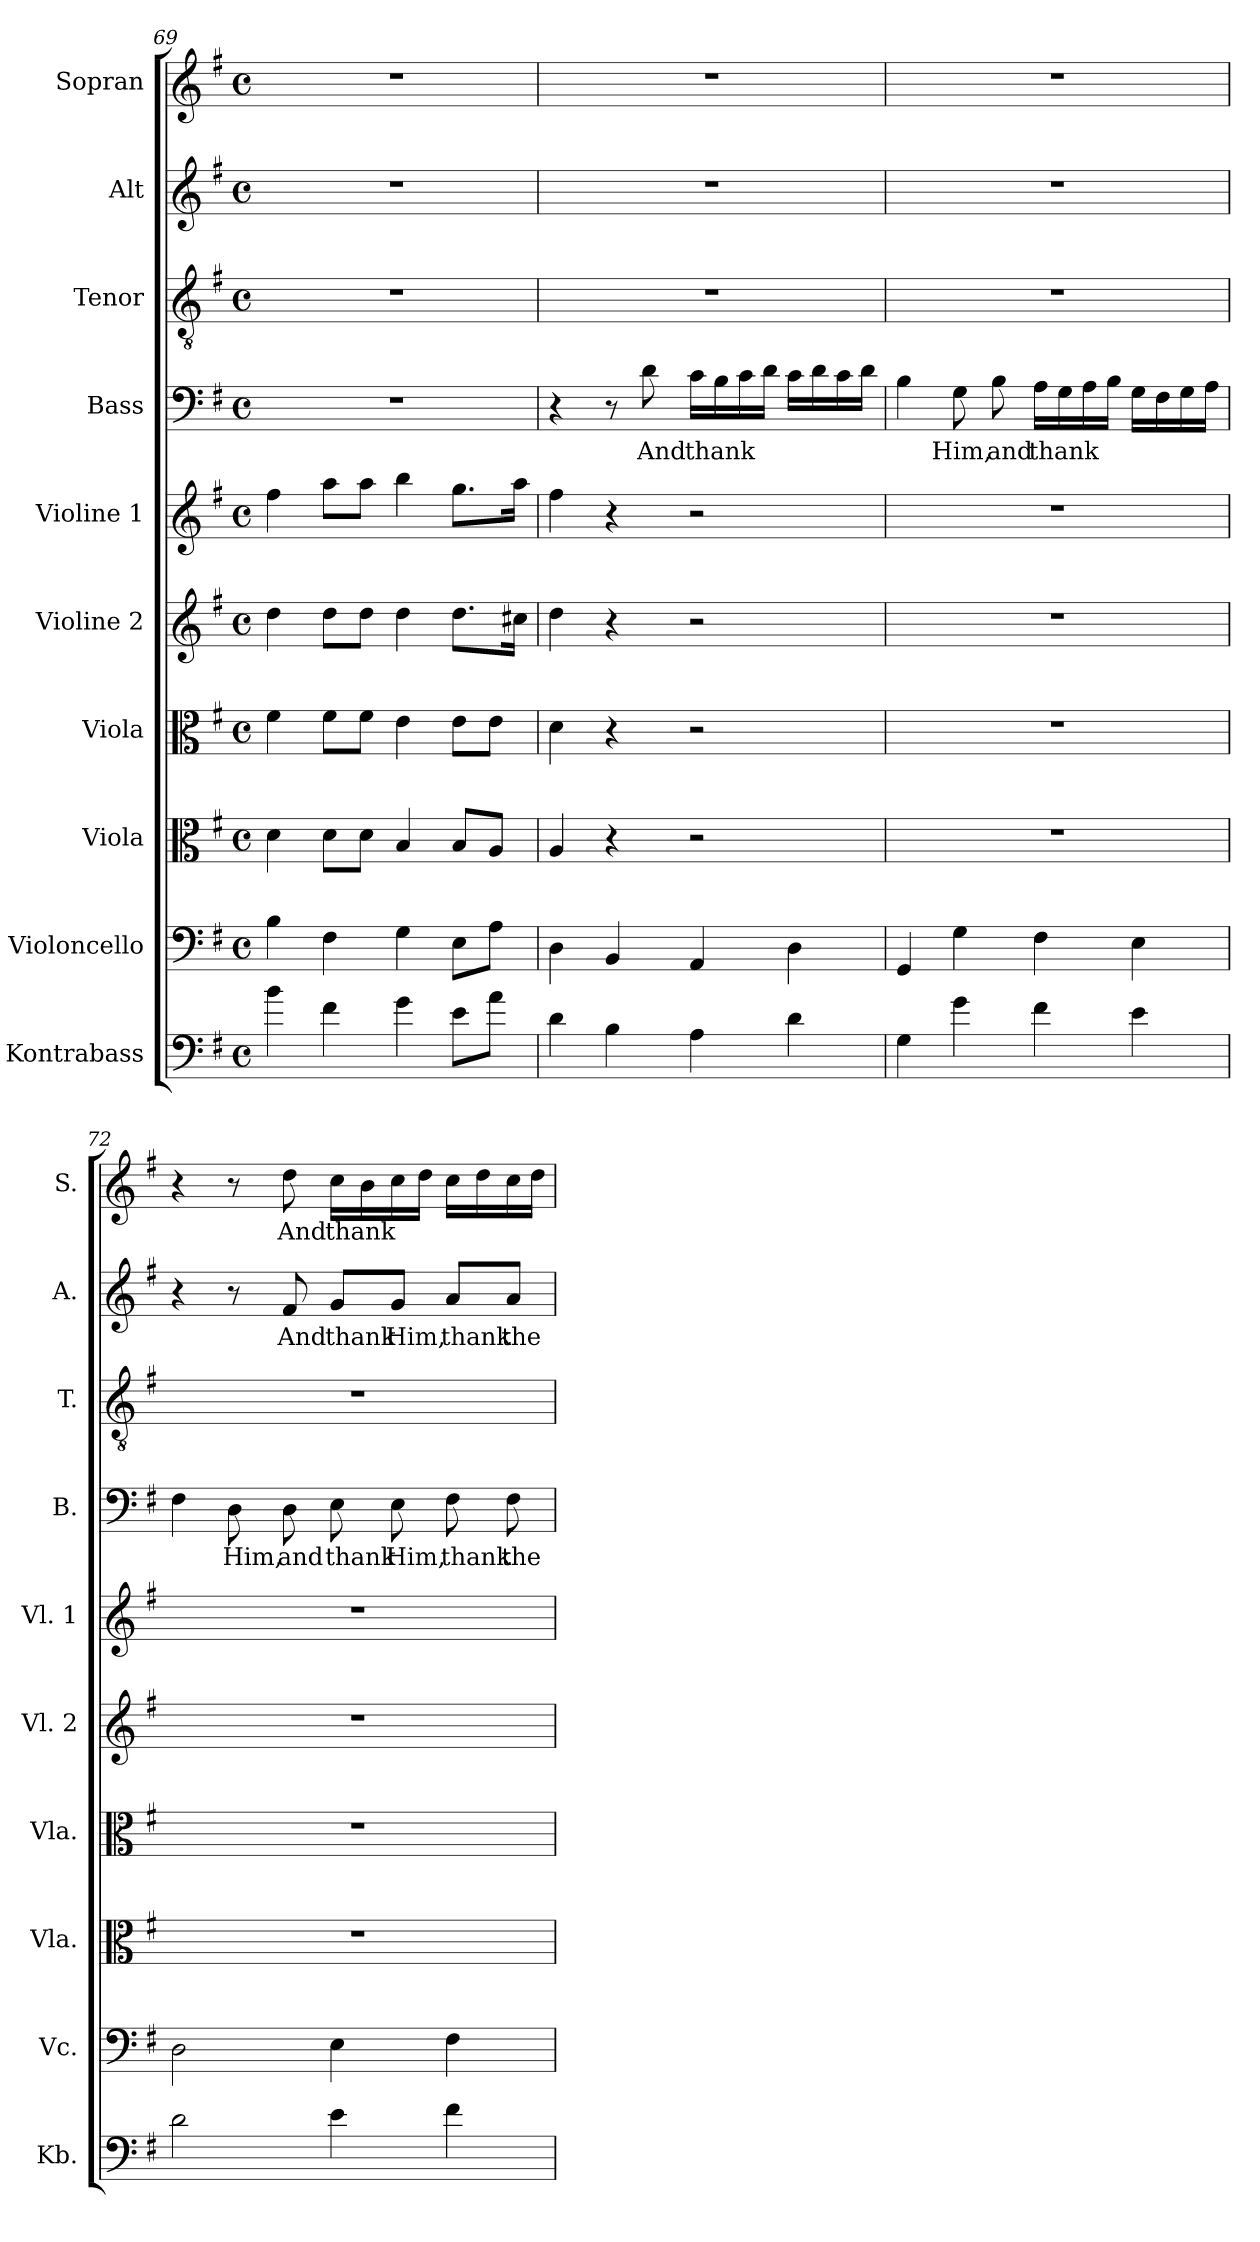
**kern	**kern	**kern	**kern	**kern	**kern	**kern	**text	**kern	**kern	**text	**kern	**text
*part10	*part9	*part8	*part7	*part6	*part5	*part4	*part4	*part3	*part2	*part2	*part1	*part1
*staff10	*staff9	*staff8	*staff7	*staff6	*staff5	*staff4	*staff4	*staff3	*staff2	*staff2	*staff1	*staff1
*I"Kontrabass	*I"Violoncello	*I"Viola	*I"Viola	*I"Violine 2	*I"Violine 1	*I"Bass	*	*I"Tenor	*I"Alt	*	*I"Sopran	*
*I'Kb.	*I'Vc.	*I'Vla.	*I'Vla.	*I'Vl. 2	*I'Vl. 1	*I'B.	*	*I'T.	*I'A.	*	*I'S.	*
*clefF4	*clefF4	*clefC3	*clefC3	*clefG2	*clefG2	*clefF4	*	*clefGv2	*clefG2	*	*clefG2	*
*ITrd7c12	*	*	*	*	*	*	*	*ITrd7c12	*	*	*	*
*k[f#]	*k[f#]	*k[f#]	*k[f#]	*k[f#]	*k[f#]	*k[f#]	*	*k[f#]	*k[f#]	*	*k[f#]	*
*G:	*G:	*G:	*G:	*G:	*G:	*G:	*	*G:	*G:	*	*G:	*
*M4/4	*M4/4	*M4/4	*M4/4	*M4/4	*M4/4	*M4/4	*	*M4/4	*M4/4	*	*M4/4	*
*met(c)	*met(c)	*met(c)	*met(c)	*met(c)	*met(c)	*met(c)	*	*met(c)	*met(c)	*	*met(c)	*
=69	=69	=69	=69	=69	=69	=69	=69	=69	=69	=69	=69	=69
4Bi\	4Bi\	4di\	4f#i\	4ddi\	4ff#i\	1r	.	1r	1r	.	1r	.
4F#i\	4F#i\	8di\L	8f#i\L	8ddi\L	8aai\L	.	.	.	.	.	.	.
.	.	8di\J	8f#i\J	8ddi\J	8aai\J	.	.	.	.	.	.	.
4Gi\	4Gi\	4Bi/	4ei\	4ddi\	4bbi\	.	.	.	.	.	.	.
8Ei\L	8Ei\L	8Bi/L	8ei\L	8.ddi\L	8.ggi\L	.	.	.	.	.	.	.
8Ai\J	8Ai\J	8Ai/J	8ei\J	.	.	.	.	.	.	.	.	.
.	.	.	.	16cc#Xi\Jk	16aai\Jk	.	.	.	.	.	.	.
!!LO:PB:g=z
=70	=70	=70	=70	=70	=70	=70	=70	=70	=70	=70	=70	=70
4Di\	4Di\	4Ai/	4di\	4ddi\	4ff#i\	4r	.	1r	1r	.	1r	.
4BBi\	4BBi/	4r	4r	4r	4r	8r	.	.	.	.	.	.
!	!	!	!	!	!	!	!LO:LY:b:color=#000000	!	!	!	!	!
.	.	.	.	.	.	8di\	And	.	.	.	.	.
!	!	!	!	!	!	!	!LO:LY:b:color=#000000	!	!	!	!	!
4AAi\	4AAi/	2r	2r	2r	2r	16ci\LL	thank	.	.	.	.	.
.	.	.	.	.	.	16Bi\	.	.	.	.	.	.
.	.	.	.	.	.	16ci\	.	.	.	.	.	.
.	.	.	.	.	.	16di\JJ	.	.	.	.	.	.
4Di\	4Di\	.	.	.	.	16ci\LL	.	.	.	.	.	.
.	.	.	.	.	.	16di\	.	.	.	.	.	.
.	.	.	.	.	.	16ci\	.	.	.	.	.	.
.	.	.	.	.	.	16di\JJ	.	.	.	.	.	.
=71	=71	=71	=71	=71	=71	=71	=71	=71	=71	=71	=71	=71
4GGi\	4GGi/	1r	1r	1r	1r	4Bi\	.	1r	1r	.	1r	.
!	!	!	!	!	!	!	!LO:LY:b:color=#000000	!	!	!	!	!
4Gi\	4Gi\	.	.	.	.	8Gi\	Him,	.	.	.	.	.
!	!	!	!	!	!	!	!LO:LY:b:color=#000000	!	!	!	!	!
.	.	.	.	.	.	8Bi\	and	.	.	.	.	.
!	!	!	!	!	!	!	!LO:LY:b:color=#000000	!	!	!	!	!
4F#i\	4F#i\	.	.	.	.	16Ai\LL	thank	.	.	.	.	.
.	.	.	.	.	.	16Gi\	.	.	.	.	.	.
.	.	.	.	.	.	16Ai\	.	.	.	.	.	.
.	.	.	.	.	.	16Bi\JJ	.	.	.	.	.	.
4Ei\	4Ei\	.	.	.	.	16Gi\LL	.	.	.	.	.	.
.	.	.	.	.	.	16F#i\	.	.	.	.	.	.
.	.	.	.	.	.	16Gi\	.	.	.	.	.	.
.	.	.	.	.	.	16Ai\JJ	.	.	.	.	.	.
=72	=72	=72	=72	=72	=72	=72	=72	=72	=72	=72	=72	=72
2Di\	2Di\	1r	1r	1r	1r	4F#i\	.	1r	4r	.	4r	.
!	!	!	!	!	!	!	!LO:LY:b:color=#000000	!	!	!	!	!
.	.	.	.	.	.	8Di\	Him,	.	8r	.	8r	.
!	!	!	!	!	!	!	!LO:LY:b:color=#000000	!	!	!	!	!
!	!	!	!	!	!	!	!	!	!	!LO:LY:b:color=#000000	!	!
!	!	!	!	!	!	!	!	!	!	!	!	!LO:LY:b:color=#000000
.	.	.	.	.	.	8Di\	and	.	8f#i/	And	8ddi\	And
!	!	!	!	!	!	!	!LO:LY:b:color=#000000	!	!	!	!	!
!	!	!	!	!	!	!	!	!	!	!LO:LY:b:color=#000000	!	!
!	!	!	!	!	!	!	!	!	!	!	!	!LO:LY:b:color=#000000
4Ei\	4Ei\	.	.	.	.	8Ei\	thank	.	8gi/L	thank	16cci\LL	thank
.	.	.	.	.	.	.	.	.	.	.	16bi\	.
!	!	!	!	!	!	!	!LO:LY:b:color=#000000	!	!	!	!	!
!	!	!	!	!	!	!	!	!	!	!LO:LY:b:color=#000000	!	!
.	.	.	.	.	.	8Ei\	Him,	.	8gi/J	Him,	16cci\	.
.	.	.	.	.	.	.	.	.	.	.	16ddi\JJ	.
!	!	!	!	!	!	!	!LO:LY:b:color=#000000	!	!	!	!	!
!	!	!	!	!	!	!	!	!	!	!LO:LY:b:color=#000000	!	!
4F#i\	4F#i\	.	.	.	.	8F#i\	thank	.	8ai/L	thank	16cci\LL	.
.	.	.	.	.	.	.	.	.	.	.	16ddi\	.
!	!	!	!	!	!	!	!LO:LY:b:color=#000000	!	!	!	!	!
!	!	!	!	!	!	!	!	!	!	!LO:LY:b:color=#000000	!	!
.	.	.	.	.	.	8F#i\	the	.	8ai/J	the	16cci\	.
.	.	.	.	.	.	.	.	.	.	.	16ddi\JJ	.
=	=	=	=	=	=	=	=	=	=	=	=	=
*-	*-	*-	*-	*-	*-	*-	*-	*-	*-	*-	*-	*-
